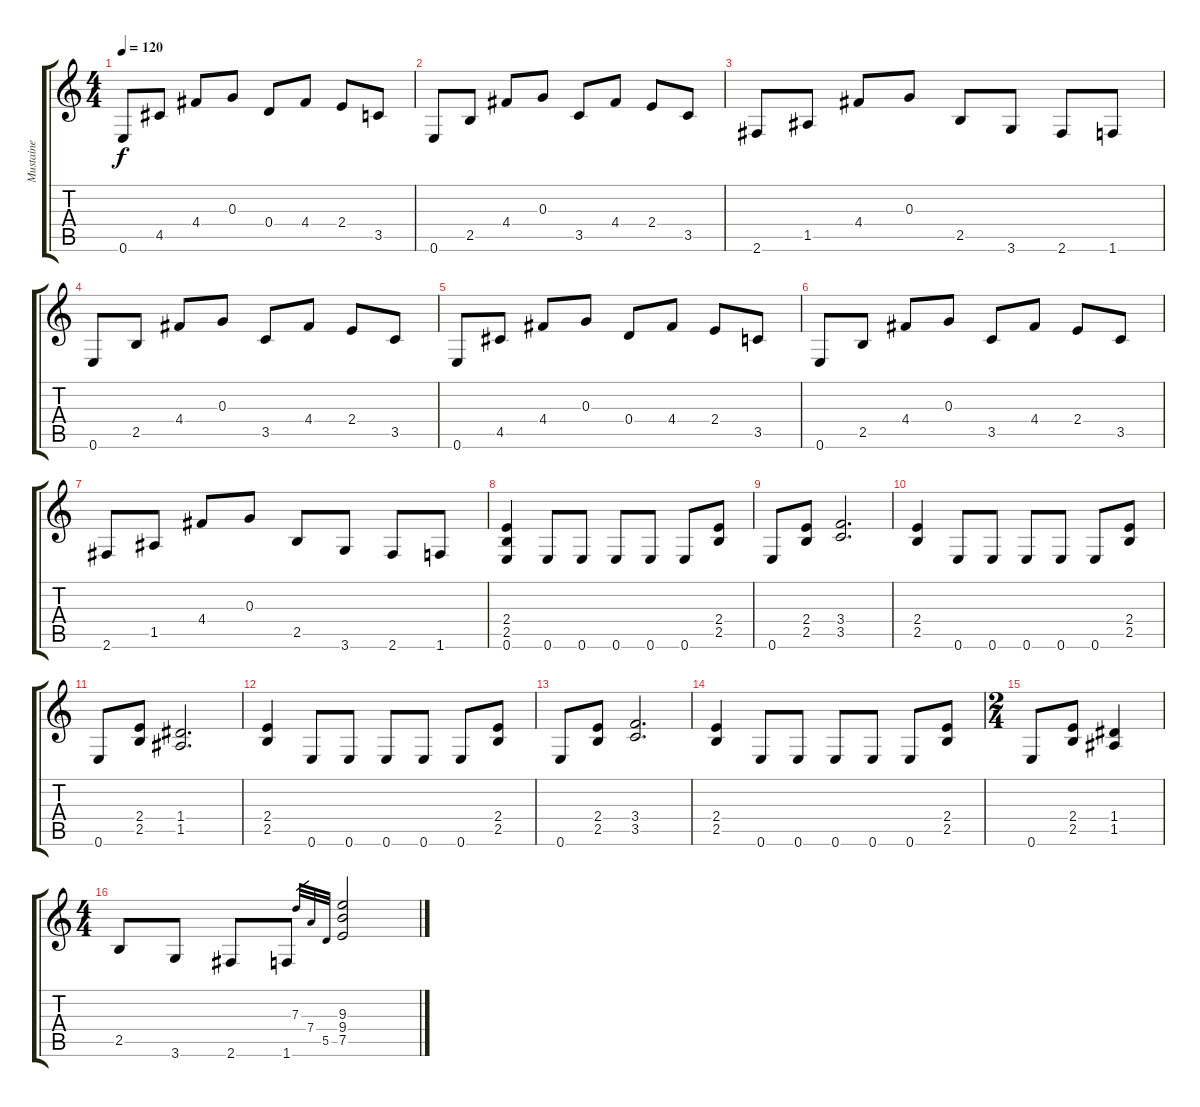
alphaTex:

\track ("Mustaine" "Mustaine") {instrument distortionguitar}
\staff {score tabs}
\tuning (E4 B3 G3 D3 A2 E2) {hide}
\ts (4 4)
\tempo 120
\clef g2
\ks c
0.6.8{dy f} 4.5.8 4.4.8 0.3.8 0.4.8 4.4.8 2.4.8 3.5.8 |
0.6.8 2.5.8 4.4.8 0.3.8 3.5.8 4.4.8 2.4.8 3.5.8 |
2.6.8 1.5.8 4.4.8 0.3.8 2.5.8 3.6.8 2.6.8 1.6.8 |
0.6.8 2.5.8 4.4.8 0.3.8 3.5.8 4.4.8 2.4.8 3.5.8 |
0.6.8 4.5.8 4.4.8 0.3.8 0.4.8 4.4.8 2.4.8 3.5.8 |
0.6.8 2.5.8 4.4.8 0.3.8 3.5.8 4.4.8 2.4.8 3.5.8 |
2.6.8 1.5.8 4.4.8 0.3.8 2.5.8 3.6.8 2.6.8 1.6.8 |
(2.4 2.5 0.6).4 0.6.8 0.6.8 0.6.8 0.6.8 0.6.8 (2.4 2.5).8 |
0.6.8 (2.4 2.5).8 (3.4 3.5).2{d} |
(2.4 2.5).4 0.6.8 0.6.8 0.6.8 0.6.8 0.6.8 (2.4 2.5).8 |
0.6.8 (2.4 2.5).8 (1.4 1.5).2{d} |
(2.4 2.5).4 0.6.8 0.6.8 0.6.8 0.6.8 0.6.8 (2.4 2.5).8 |
0.6.8 (2.4 2.5).8 (3.4 3.5).2{d} |
(2.4 2.5).4 0.6.8 0.6.8 0.6.8 0.6.8 0.6.8 (2.4 2.5).8 |
\ts (2 4)
0.6.8 (2.4 2.5).8 (1.4 1.5).4 |
\ts (4 4)
2.5.8 3.6.8 2.6.8 1.6.8 7.3.32{gr} 7.4.32{gr} 5.5.32{gr} (9.3 9.4 7.5).2
